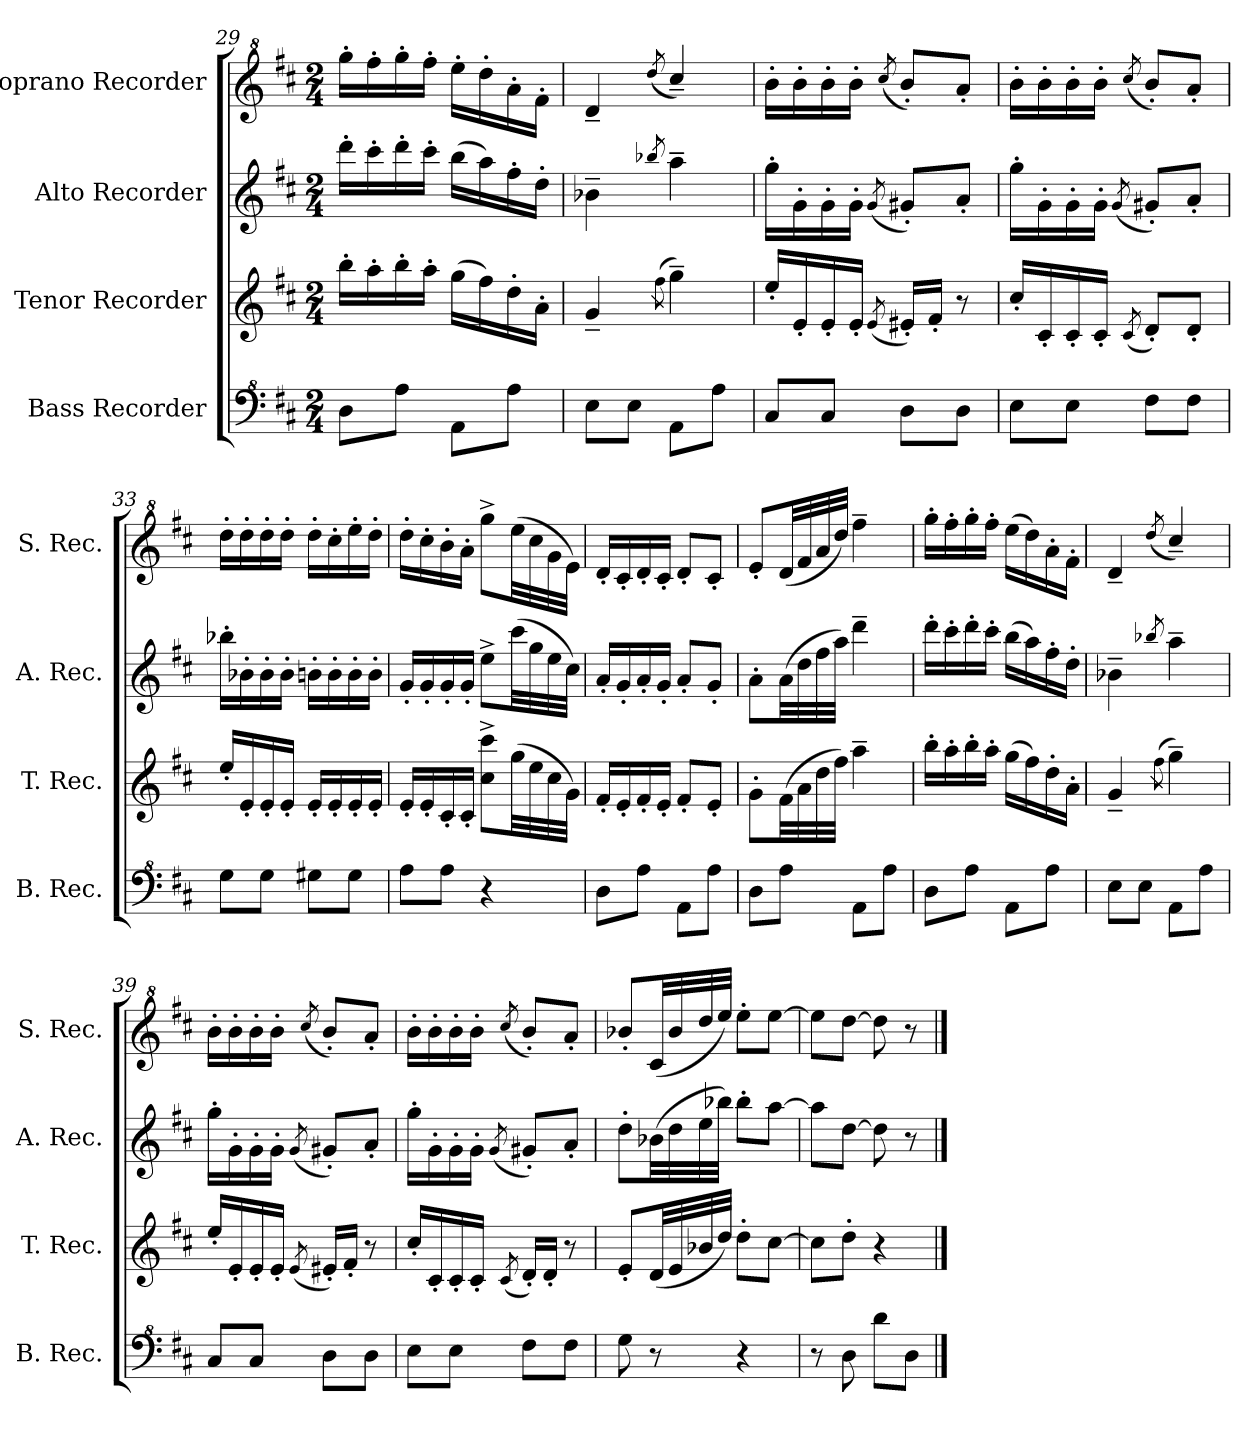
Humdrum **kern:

**kern	**kern	**kern	**kern
*part4	*part3	*part2	*part1
*staff4	*staff3	*staff2	*staff1
*I"Bass Recorder	*I"Tenor Recorder	*I"Alto Recorder	*I"Soprano Recorder
*I'B. Rec.	*I'T. Rec.	*I'A. Rec.	*I'S. Rec.
*clefF^4	*clefG2	*clefG2	*clefG^2
*k[f#c#]	*k[f#c#]	*k[f#c#]	*k[f#c#]
*M2/4	*M2/4	*M2/4	*M2/4
=29	=29	=29	=29
8d\L	16bb'\LL	16ddd'\LL	16ggg'\LL
.	16aa'\	16ccc#'\	16fff#'\
8a\J	16bb'\	16ddd'\	16ggg'\
.	16aa'\JJ	16ccc#'\JJ	16fff#'\JJ
8A\L	(>16gg\LL	(>16bb\LL	16eee'\LL
.	16ff#\)	16aa\)	16ddd'\
8a\J	16dd'\	16ff#'\	16aa'\
.	16a'\JJ	16dd'\JJ	16ff#'\JJ
!!LO:LB:g=z
=30	=30	=30	=30
8e\L	4g~/	4b-X~\	4dd~/
8e\J	.	.	.
.	(>8qff#\	8qbb-X/	(<8qddd/
8A\L	4gg~\)	4aa~\	4ccc#~/)
8a\J	.	.	.
=31	=31	=31	=31
8c#/L	16ee'/LL	16gg'\LL	16bb'\LL
.	16e'/	16g'\	16bb'\
8c#/J	16e'/	16g'\	16bb'\
.	16e'/JJ	16g'\JJ	16bb'\JJ
.	(<8qe/	(<8qg/	(<8qccc#/
8d\L	16e#X'/LL)	8g#X'/L)	8bb'/L)
.	16f#'/JJ	.	.
8d\J	8r	8a'/J	8aa'/J
=32	=32	=32	=32
8e\L	16cc#'/LL	16gg'\LL	16bb'\LL
.	16c#'/	16g'\	16bb'\
8e\J	16c#'/	16g'\	16bb'\
.	16c#'/JJ	16g'\JJ	16bb'\JJ
.	(<8qc#/	(<8qg/	(<8qccc#/
8f#\L	8d'/L)	8g#X'/L)	8bb'/L)
8f#\J	8d'/J	8a'/J	8aa'/J
=33	=33	=33	=33
8g\L	16ee'/LL	16bb-X'\LL	16ddd'\LL
.	16e'/	16b-X'\	16ddd'\
8g\J	16e'/	16b-'\	16ddd'\
.	16e'/JJ	16b-'\JJ	16ddd'\JJ
8g#X\L	16e'/LL	16bn'\LL	16ddd'\LL
.	16e'/	16b'\	16ccc#'\
8g#\J	16e'/	16b'\	16eee'\
.	16e'/JJ	16b'\JJ	16ddd'\JJ
=34	=34	=34	=34
8a\L	16e'/LL	16g'/LL	16ddd'\LL
.	16e'/	16g'/	16ccc#'\
8a\J	16c#'/	16g'/	16bb'\
.	16c#'/JJ	16g'/JJ	16aa'\JJ
4r	8cc#\^ 8ccc#\^L	8ee^\L	8ggg^\L
.	(>32gg\LL	(>32ccc#\LL	(>32eee\LL
.	32ee\	32gg\	32ccc#\
.	32cc#\	32ee\	32gg\
.	32g\JJJ)	32cc#\JJJ)	32ee\JJJ)
=35	=35	=35	=35
8d\L	16f#'/LL	16a'/LL	16dd'/LL
.	16e'/	16g'/	16cc#'/
8a\J	16f#'/	16a'/	16dd'/
.	16e'/JJ	16g'/JJ	16cc#'/JJ
8A\L	8f#'/L	8a'/L	8dd'/L
8a\J	8e'/J	8g'/J	8cc#'/J
!!LO:LB:g=z
=36	=36	=36	=36
8d\L	8g'\L	8a'\L	8ee'/L
8a\J	(>32f#\LL	(>32a\LL	(<32dd/LL
.	32a\	32dd\	32ff#/
.	32dd\	32ff#\	32aa/
.	32ff#\JJJ)	32aa\JJJ)	32ddd/JJJ)
8A\L	4aa~\	4ddd~\	4fff#~\
8a\J	.	.	.
=37	=37	=37	=37
8d\L	16bb'\LL	16ddd'\LL	16ggg'\LL
.	16aa'\	16ccc#'\	16fff#'\
8a\J	16bb'\	16ddd'\	16ggg'\
.	16aa'\JJ	16ccc#'\JJ	16fff#'\JJ
8A\L	(>16gg\LL	(>16bb\LL	(>16eee\LL
.	16ff#\)	16aa\)	16ddd\)
8a\J	16dd'\	16ff#'\	16aa'\
.	16a'\JJ	16dd'\JJ	16ff#'\JJ
=38	=38	=38	=38
8e\L	4g~/	4b-X~\	4dd~/
8e\J	.	.	.
.	(>8qff#\	8qbb-X/	(<8qddd/
8A\L	4gg~\)	4aa~\	4ccc#~/)
8a\J	.	.	.
=39	=39	=39	=39
8c#/L	16ee'/LL	16gg'\LL	16bb'\LL
.	16e'/	16g'\	16bb'\
8c#/J	16e'/	16g'\	16bb'\
.	16e'/JJ	16g'\JJ	16bb'\JJ
.	(<8qe/	(<8qg/	(<8qccc#/
8d\L	16e#X'/LL)	8g#X'/L)	8bb'/L)
.	16f#'/JJ	.	.
8d\J	8r	8a'/J	8aa'/J
=40	=40	=40	=40
8e\L	16cc#'/LL	16gg'\LL	16bb'\LL
.	16c#'/	16g'\	16bb'\
8e\J	16c#'/	16g'\	16bb'\
.	16c#'/JJ	16g'\JJ	16bb'\JJ
.	(<8qc#/	(<8qg/	(<8qccc#/
8f#\L	16d'/LL)	8g#X'/L)	8bb'/L)
.	16d'/JJ	.	.
8f#\J	8r	8a'/J	8aa'/J
=41	=41	=41	=41
8g\	8e'/L	8dd'\L	8bb-X'/L
8r	(<32d/LL	(>32b-X\LL	(<32cc#/LL
.	32e/	32dd\	32bb-/
.	32b-X/	32ee\	32ddd/
.	32dd/JJJ)	32bb-X\JJJ)	32eee/JJJ)
4r	8dd'\L	8bb-'\L	8eee'\L
.	[8cc#\J	[8aa\J	[8eee\J
!!LO:PB:g=z
=42	=42	=42	=42
8r	8cc#\L]	8aa\L]	8eee\L]
8d\	8dd'\J	[8dd\J	[8ddd\J
8dd\L	4r	8dd\]	8ddd\]
8d\J	.	8r	8r
==	==	==	==
*-	*-	*-	*-
